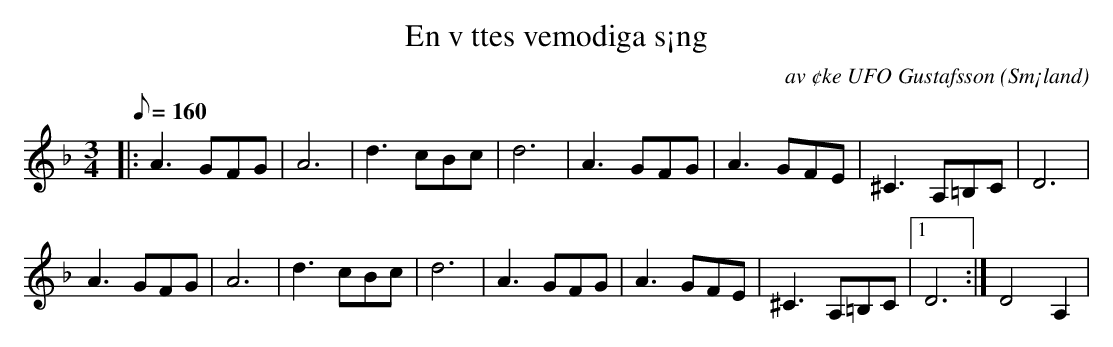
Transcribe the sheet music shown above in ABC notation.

X:1
T:En v ttes vemodiga s¡ng
C:av ¢ke UFO Gustafsson
O:Sm¡land
M:3/4
L:1/8
Q:160
K:F
|: A3 GFG | A6 | d3 cBc | d6 | A3 GFG | A3 GFE | ^C3 A,=B,C | D6 |
A3 GFG | A6 | d3 cBc | d6 | A3 GFG | A3 GFE | ^C3 A,=B,C |1 D6 :| D4 A,2 |
